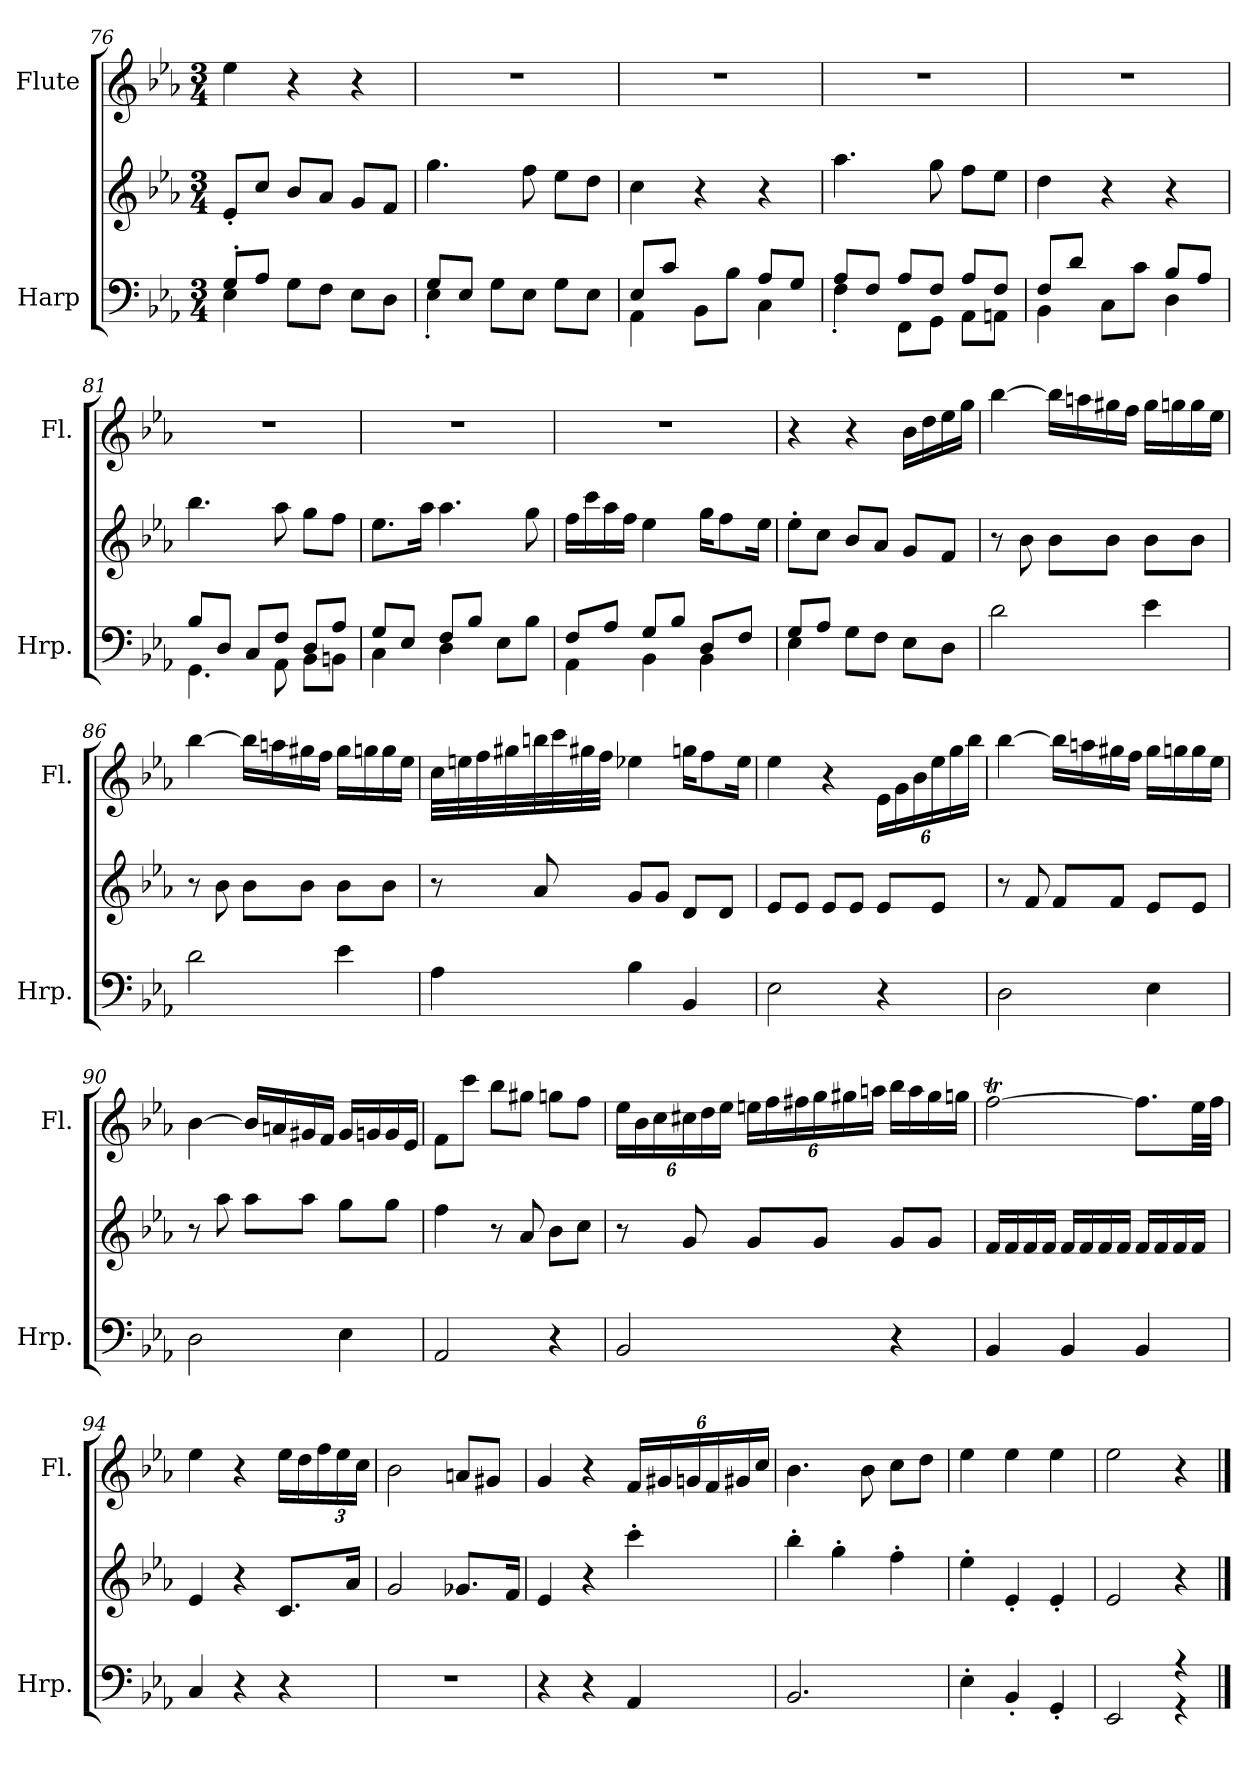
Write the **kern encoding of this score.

**kern	**kern	**kern
*part2	*part2	*part1
*staff3	*staff2	*staff1
*I"Harp	*	*I"Flute
*I'Hrp.	*	*I'Fl.
*clefF4	*clefG2	*clefG2
*k[b-e-a-]	*k[b-e-a-]	*k[b-e-a-]
*M3/4	*M3/4	*M3/4
=76	=76	=76
*^	*	*
8G'/L	4E-\	8e-'/L	4ee-\
8A-/J	.	8cc/J	.
8G\L	2ryy	8b-/L	4r
8F\J	.	8a-/J	.
8E-\L	.	8g/L	4r
8D\J	.	8f/J	.
=77	=77	=77	=77
8G/L	4E-'\	4.gg\	2.r
8E-/J	.	.	.
8G\L	2ryy	.	.
8E-\J	.	8ff\	.
8G\L	.	8ee-\L	.
8E-\J	.	8dd\J	.
=78	=78	=78	=78
8E-/L	4AA-\	4cc\	2.r
8c/J	.	.	.
8BB-\L	4ryy	4r	.
8B-\J	.	.	.
8A-/L	4C\	4r	.
8G/J	.	.	.
!!LO:LB:g=z
=79	=79	=79	=79
8A-/L	4F'\	4.aa-\	2.r
8F/J	.	.	.
8A-/L	8FF\L	.	.
8F/J	8GG\J	8gg\	.
8A-/L	8AA-\L	8ff\L	.
8F/J	8AAn\J	8ee-\J	.
=80	=80	=80	=80
8F/L	4BB-\	4dd\	2.r
8d/J	.	.	.
8C\L	4ryy	4r	.
8c\J	.	.	.
8B-/L	4D\	4r	.
8A-/J	.	.	.
=81	=81	=81	=81
8B-/L	4.GG\	4.bb-\	2.r
8D/J	.	.	.
8C/L	.	.	.
8F/J	8AA-\	8aa-\	.
8D/L	8BB-\L	8gg\L	.
8A-/J	8BBn\J	8ff\J	.
=82	=82	=82	=82
8G/L	4C\	8.ee-\L	2.r
8E-/J	.	.	.
.	.	16aa-\Jk	.
8F/L	4D\	4.aa-\	.
8B-/J	.	.	.
8E-\L	4ryy	.	.
8B-\J	.	8gg\	.
=83	=83	=83	=83
8F/L	4AA-\	16ff\LL	2.r
.	.	16ccc\	.
8A-/J	.	16aa-\	.
.	.	16ff\JJ	.
8G/L	4BB-\	4ee-\	.
8B-/J	.	.	.
8D/L	4BB-\	16gg\KL	.
.	.	8ff\	.
8F/J	.	.	.
.	.	16ee-\Jk	.
=84	=84	=84	=84
8G/L	4E-\	8ee-'\L	4r
8A-/J	.	8cc\J	.
8G\L	2ryy	8b-/L	4r
8F\J	.	8a-/J	.
8E-\L	.	8g/L	16b-\LL
.	.	.	16dd\
8D\J	.	8f/J	16ee-\
.	.	.	16gg\JJ
*v	*v	*	*
!!LO:PB:g=z
=85	=85	=85
2d\	8r	[4bb-\
.	8b-\	.
.	8b-\L	16bb-\LL]
.	.	16aan\
.	8b-\J	16gg#X\
.	.	16ff\JJ
4e-\	8b-\L	16gg#\LL
.	.	16ggn\
.	8b-\J	16gg\
.	.	16ee-\JJ
=86	=86	=86
2d\	8r	[4bb-\
.	8b-\	.
.	8b-\L	16bb-\LL]
.	.	16aan\
.	8b-\J	16gg#X\
.	.	16ff\JJ
4e-\	8b-\L	16gg#\LL
.	.	16ggn\
.	8b-\J	16gg\
.	.	16ee-\JJ
=87	=87	=87
4A-\	8r	32cc\LLL
.	.	32een\
.	.	32ff\
.	.	32gg#X\
.	8a-/	32bbn\
.	.	32ccc\
.	.	32gg#X\
.	.	32ff\JJJ
4B-\	8g/L	4ee-X\
.	8g/J	.
4BB-/	8d/L	16ggn\KL
.	.	8ff\
.	8d/J	.
.	.	16ee-\Jk
=88	=88	=88
2E-\	8e-/L	4ee-\
.	8e-/J	.
.	8e-/L	4r
.	8e-/J	.
*	*	*Xbrackettup
4r	8e-/L	24e-\LL
.	.	24g\
.	.	24b-\
.	8e-/J	24ee-\
.	.	24gg\
.	.	24bb-\JJ
!!LO:LB:g=z
=89	=89	=89
2D\	8r	[4bb-\
.	8f/	.
.	8f/L	16bb-\LL]
.	.	16aan\
.	8f/J	16gg#X\
.	.	16ff\JJ
4E-\	8e-/L	16gg#\LL
.	.	16ggn\
.	8e-/J	16gg\
.	.	16ee-\JJ
=90	=90	=90
2D\	8r	[4b-\
.	8aa-\	.
.	8aa-\L	16b-/LL]
.	.	16an/
.	8aa-\J	16g#X/
.	.	16f/JJ
4E-\	8gg\L	16g#/LL
.	.	16gn/
.	8gg\J	16g/
.	.	16e-/JJ
=91	=91	=91
2AA-/	4ff\	8f\L
.	.	8ccc\J
.	8r	8bb-\L
.	8a-/	8gg#X\J
4r	8b-\L	8ggn\L
.	8cc\J	8ff\J
=92	=92	=92
2BB-/	8r	24ee-\LL
.	.	24b-\
.	.	24cc\
.	8g/	24cc#X\
.	.	24dd\
.	.	24ee-\JJ
.	8g/L	24een\LL
.	.	24ff\
.	.	24ff#X\
.	8g/J	24gg\
.	.	24gg#X\
.	.	24aan\JJ
4r	8g/L	16bb-\LL
.	.	16aa\
.	8g/J	16gg#\
.	.	16ggn\JJ
!!LO:LB:g=z
=93	=93	=93
4BB-/	16f/LL	[2ffT\
.	16f/	.
.	16f/	.
.	16f/JJ	.
4BB-/	16f/LL	.
.	16f/	.
.	16f/	.
.	16f/JJ	.
4BB-/	16f/LL	8.ff\L]
.	16f/	.
.	16f/	.
.	16f/JJ	32ee-\LL
.	.	32ff\JJJ
=94	=94	=94
4C/	4e-/	4ee-\
4r	4r	4r
4r	8.c/L	16ee-\LL
.	.	16dd\
.	.	24ff\
.	.	24ee-\
.	16a-/Jk	.
.	.	24cc\JJ
=95	=95	=95
2.r	2g/	2b-\
.	8.g-X/L	8an/L
.	.	8g#X/J
.	16f/Jk	.
=96	=96	=96
4r	4e-/	4g/
4r	4r	4r
4AA-/	4ccc'\	24f/LL
.	.	24g#X/
.	.	24gn/
.	.	24f/
.	.	24g#X/
.	.	24cc/JJ
=97	=97	=97
2.BB-/	4bb-'\	4.b-\
.	4gg'\	.
.	.	8b-\
.	4ff'\	8cc\L
.	.	8dd\J
=98	=98	=98
4E-'\	4ee-'\	4ee-\
4BB-'/	4e-'/	4ee-\
4GG'/	4e-'/	4ee-\
=99	=99	=99
*^	*	*
2EE-/	2ryy	2e-/	2ee-\
4r	4r	4r	4r
*v	*v	*	*
==	==	==
*-	*-	*-
